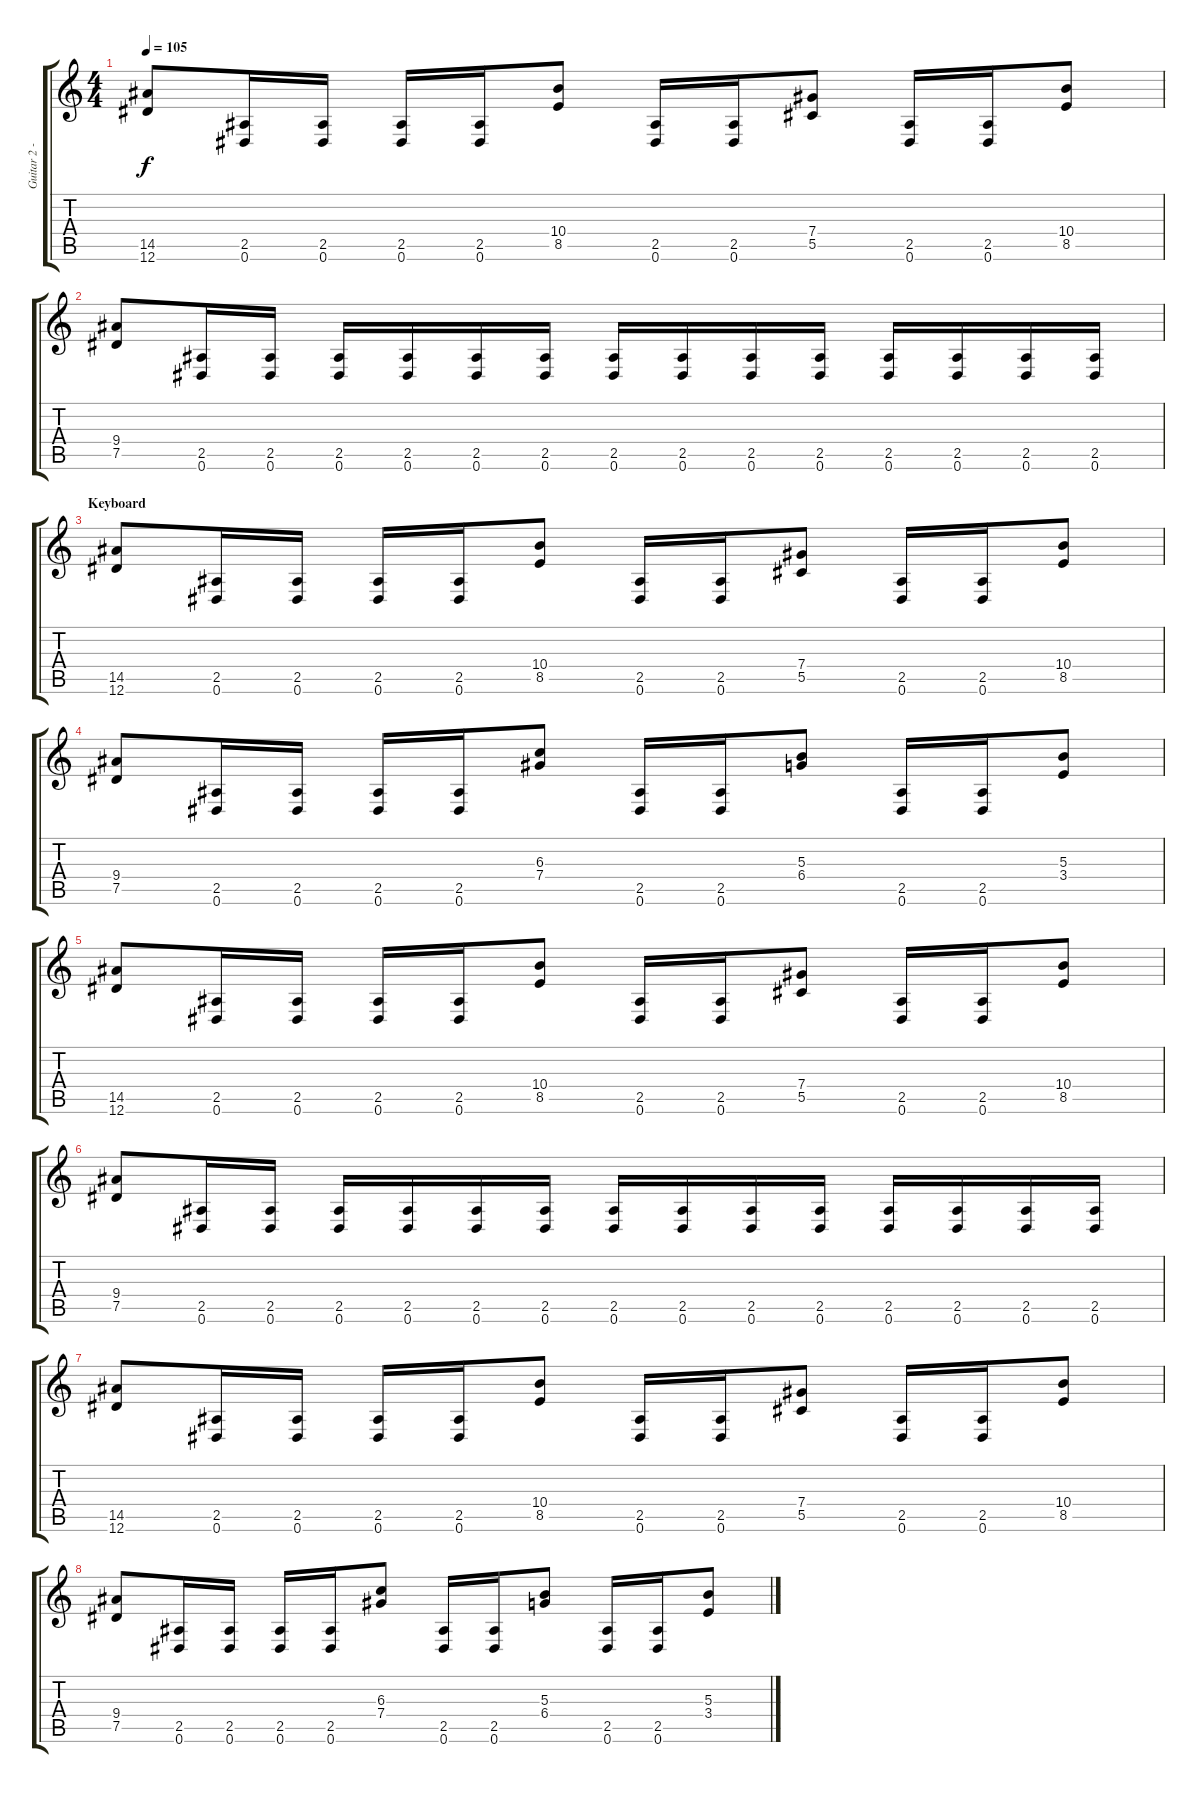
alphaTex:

\track ("Guitar 2 - BG" "Guitar 2 -") {instrument distortionguitar}
\staff {score tabs}
\tuning (Eb4 Bb3 Gb3 Db3 Ab2 Eb2) {hide}
\ts (4 4)
\tempo 105
\clef g2
\ks c
(14.5 12.6).8{dy f} (2.5 0.6).16 (2.5 0.6).16 (2.5 0.6).16 (2.5 0.6).16 (10.4 8.5).8 (2.5 0.6).16 (2.5 0.6).16 (7.4 5.5).8 (2.5 0.6).16 (2.5 0.6).16 (10.4 8.5).8 |
(9.4 7.5).8 (2.5 0.6).16 (2.5 0.6).16 (2.5 0.6).16 (2.5 0.6).16 (2.5 0.6).16 (2.5 0.6).16 (2.5 0.6).16 (2.5 0.6).16 (2.5 0.6).16 (2.5 0.6).16 (2.5 0.6).16 (2.5 0.6).16 (2.5 0.6).16 (2.5 0.6).16 |
\section ("" "Keyboard")
(14.5 12.6).8 (2.5 0.6).16 (2.5 0.6).16 (2.5 0.6).16 (2.5 0.6).16 (10.4 8.5).8 (2.5 0.6).16 (2.5 0.6).16 (7.4 5.5).8 (2.5 0.6).16 (2.5 0.6).16 (10.4 8.5).8 |
(9.4 7.5).8 (2.5 0.6).16 (2.5 0.6).16 (2.5 0.6).16 (2.5 0.6).16 (6.3 7.4).8 (2.5 0.6).16 (2.5 0.6).16 (5.3 6.4).8 (2.5 0.6).16 (2.5 0.6).16 (5.3 3.4).8 |
(14.5 12.6).8 (2.5 0.6).16 (2.5 0.6).16 (2.5 0.6).16 (2.5 0.6).16 (10.4 8.5).8 (2.5 0.6).16 (2.5 0.6).16 (7.4 5.5).8 (2.5 0.6).16 (2.5 0.6).16 (10.4 8.5).8 |
(9.4 7.5).8 (2.5 0.6).16 (2.5 0.6).16 (2.5 0.6).16 (2.5 0.6).16 (2.5 0.6).16 (2.5 0.6).16 (2.5 0.6).16 (2.5 0.6).16 (2.5 0.6).16 (2.5 0.6).16 (2.5 0.6).16 (2.5 0.6).16 (2.5 0.6).16 (2.5 0.6).16 |
(14.5 12.6).8 (2.5 0.6).16 (2.5 0.6).16 (2.5 0.6).16 (2.5 0.6).16 (10.4 8.5).8 (2.5 0.6).16 (2.5 0.6).16 (7.4 5.5).8 (2.5 0.6).16 (2.5 0.6).16 (10.4 8.5).8 |
(9.4 7.5).8 (2.5 0.6).16 (2.5 0.6).16 (2.5 0.6).16 (2.5 0.6).16 (6.3 7.4).8 (2.5 0.6).16 (2.5 0.6).16 (5.3 6.4).8 (2.5 0.6).16 (2.5 0.6).16 (5.3 3.4).8
